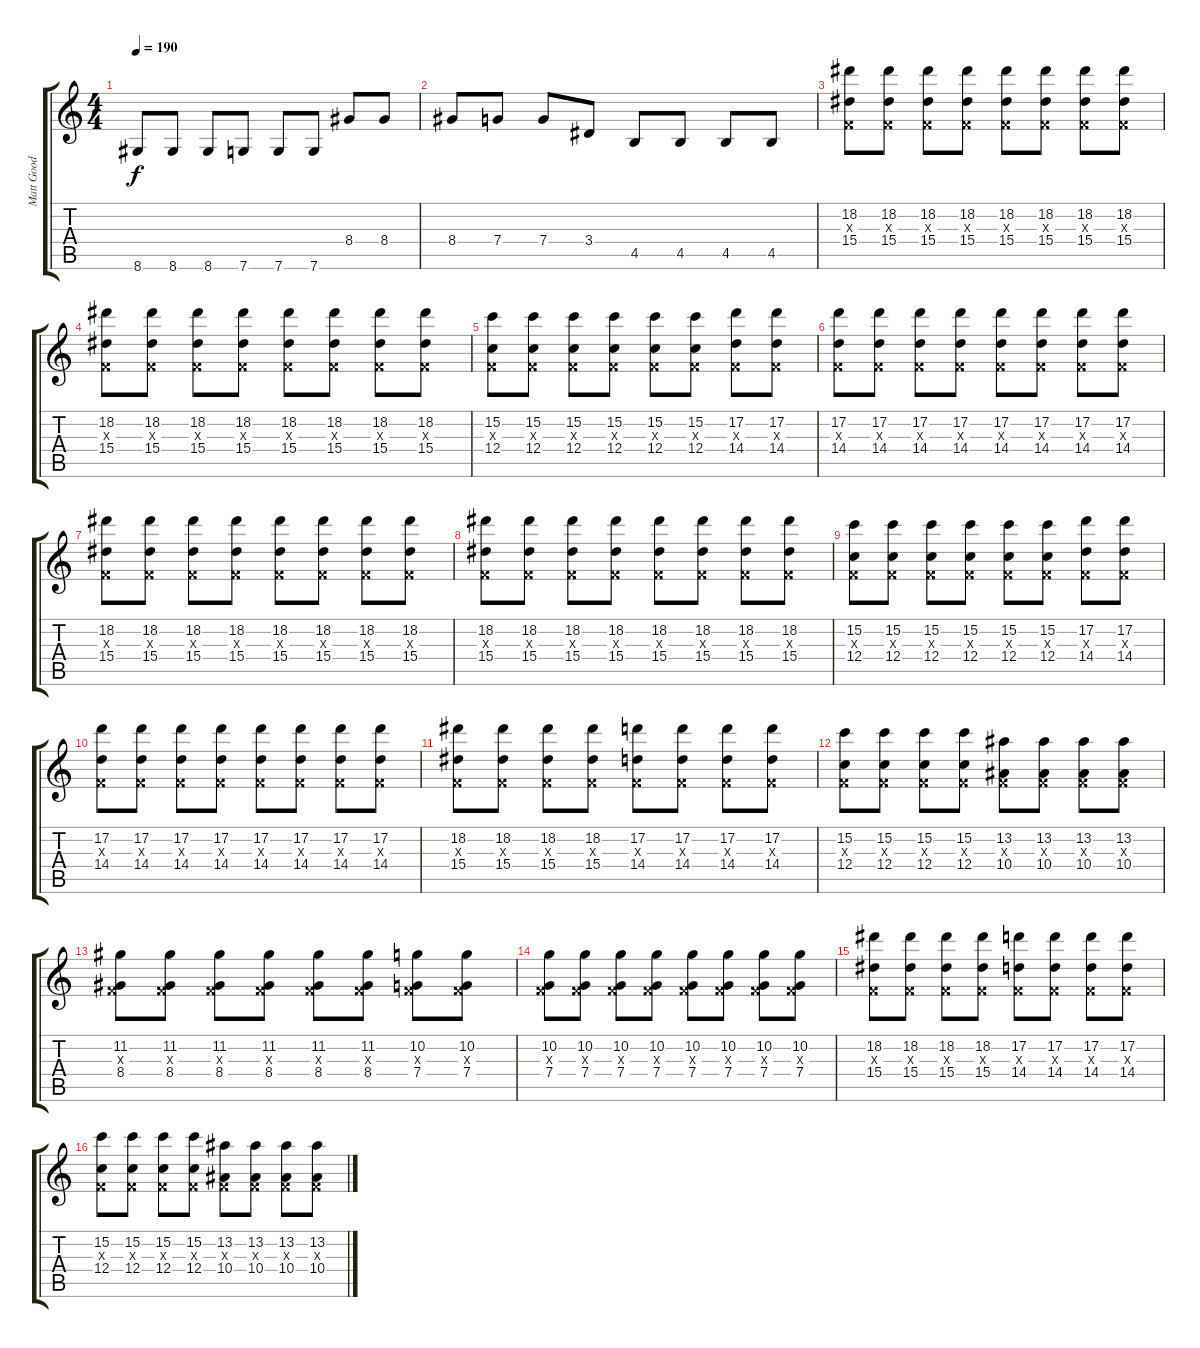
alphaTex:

\track ("Matt Good" "Matt Good") {instrument distortionguitar}
\staff {score tabs}
\tuning (D4 A3 F3 C3 G2 C2) {hide}
\ts (4 4)
\tempo 190
\clef g2
\ks c
8.6.8{dy f} 8.6.8 8.6.8 7.6.8 7.6.8 7.6.8 8.4.8 8.4.8 |
8.4.8 7.4.8 7.4.8 3.4.8 4.5.8 4.5.8 4.5.8 4.5.8 |
(18.2 0.3{x} 15.4).8 (18.2 0.3{x} 15.4).8 (18.2 0.3{x} 15.4).8 (18.2 0.3{x} 15.4).8 (18.2 0.3{x} 15.4).8 (18.2 0.3{x} 15.4).8 (18.2 0.3{x} 15.4).8 (18.2 0.3{x} 15.4).8 |
(18.2 0.3{x} 15.4).8 (18.2 0.3{x} 15.4).8 (18.2 0.3{x} 15.4).8 (18.2 0.3{x} 15.4).8 (18.2 0.3{x} 15.4).8 (18.2 0.3{x} 15.4).8 (18.2 0.3{x} 15.4).8 (18.2 0.3{x} 15.4).8 |
(15.2 0.3{x} 12.4).8 (15.2 0.3{x} 12.4).8 (15.2 0.3{x} 12.4).8 (15.2 0.3{x} 12.4).8 (15.2 0.3{x} 12.4).8 (15.2 0.3{x} 12.4).8 (17.2 0.3{x} 14.4).8 (17.2 0.3{x} 14.4).8 |
(17.2 0.3{x} 14.4).8 (17.2 0.3{x} 14.4).8 (17.2 0.3{x} 14.4).8 (17.2 0.3{x} 14.4).8 (17.2 0.3{x} 14.4).8 (17.2 0.3{x} 14.4).8 (17.2 0.3{x} 14.4).8 (17.2 0.3{x} 14.4).8 |
(18.2 0.3{x} 15.4).8 (18.2 0.3{x} 15.4).8 (18.2 0.3{x} 15.4).8 (18.2 0.3{x} 15.4).8 (18.2 0.3{x} 15.4).8 (18.2 0.3{x} 15.4).8 (18.2 0.3{x} 15.4).8 (18.2 0.3{x} 15.4).8 |
(18.2 0.3{x} 15.4).8 (18.2 0.3{x} 15.4).8 (18.2 0.3{x} 15.4).8 (18.2 0.3{x} 15.4).8 (18.2 0.3{x} 15.4).8 (18.2 0.3{x} 15.4).8 (18.2 0.3{x} 15.4).8 (18.2 0.3{x} 15.4).8 |
(15.2 0.3{x} 12.4).8 (15.2 0.3{x} 12.4).8 (15.2 0.3{x} 12.4).8 (15.2 0.3{x} 12.4).8 (15.2 0.3{x} 12.4).8 (15.2 0.3{x} 12.4).8 (17.2 0.3{x} 14.4).8 (17.2 0.3{x} 14.4).8 |
(17.2 0.3{x} 14.4).8 (17.2 0.3{x} 14.4).8 (17.2 0.3{x} 14.4).8 (17.2 0.3{x} 14.4).8 (17.2 0.3{x} 14.4).8 (17.2 0.3{x} 14.4).8 (17.2 0.3{x} 14.4).8 (17.2 0.3{x} 14.4).8 |
(18.2 0.3{x} 15.4).8 (18.2 0.3{x} 15.4).8 (18.2 0.3{x} 15.4).8 (18.2 0.3{x} 15.4).8 (17.2 0.3{x} 14.4).8 (17.2 0.3{x} 14.4).8 (17.2 0.3{x} 14.4).8 (17.2 0.3{x} 14.4).8 |
(15.2 0.3{x} 12.4).8 (15.2 0.3{x} 12.4).8 (15.2 0.3{x} 12.4).8 (15.2 0.3{x} 12.4).8 (13.2 0.3{x} 10.4).8 (13.2 0.3{x} 10.4).8 (13.2 0.3{x} 10.4).8 (13.2 0.3{x} 10.4).8 |
(11.2 0.3{x} 8.4).8 (11.2 0.3{x} 8.4).8 (11.2 0.3{x} 8.4).8 (11.2 0.3{x} 8.4).8 (11.2 0.3{x} 8.4).8 (11.2 0.3{x} 8.4).8 (10.2 0.3{x} 7.4).8 (10.2 0.3{x} 7.4).8 |
(10.2 0.3{x} 7.4).8 (10.2 0.3{x} 7.4).8 (10.2 0.3{x} 7.4).8 (10.2 0.3{x} 7.4).8 (10.2 0.3{x} 7.4).8 (10.2 0.3{x} 7.4).8 (10.2 0.3{x} 7.4).8 (10.2 0.3{x} 7.4).8 |
(18.2 0.3{x} 15.4).8 (18.2 0.3{x} 15.4).8 (18.2 0.3{x} 15.4).8 (18.2 0.3{x} 15.4).8 (17.2 0.3{x} 14.4).8 (17.2 0.3{x} 14.4).8 (17.2 0.3{x} 14.4).8 (17.2 0.3{x} 14.4).8 |
(15.2 0.3{x} 12.4).8 (15.2 0.3{x} 12.4).8 (15.2 0.3{x} 12.4).8 (15.2 0.3{x} 12.4).8 (13.2 0.3{x} 10.4).8 (13.2 0.3{x} 10.4).8 (13.2 0.3{x} 10.4).8 (13.2 0.3{x} 10.4).8
